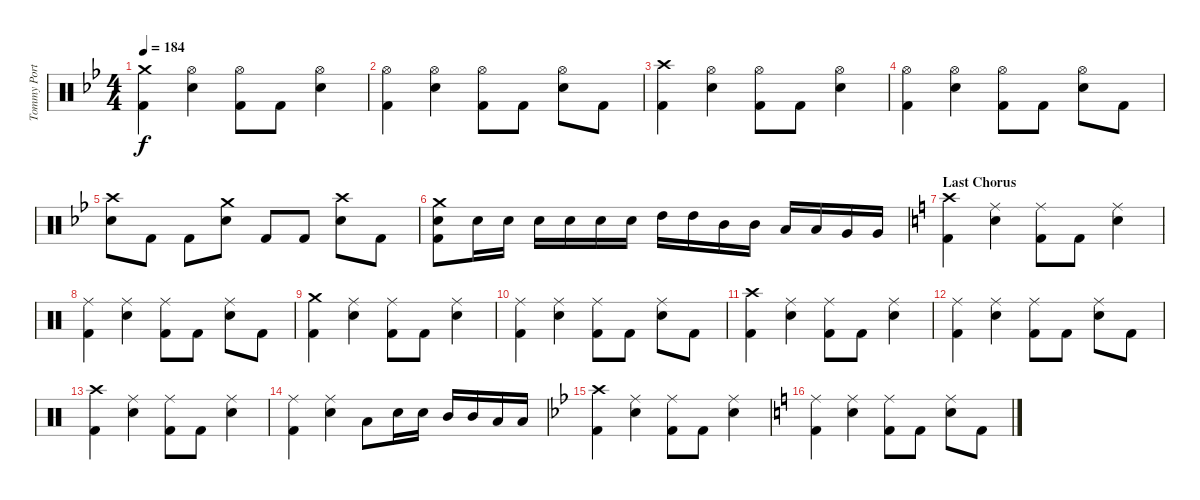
\track ("Tommy Portino - Drums" "Tommy Port") {instrument percussion}
\staff {score}
\articulation defaults
\ts (4 4)
\tempo 184
\clef neutral
\ks gminor
("Crash medium (hit)" "Kick (hit) 2").4{dy f} ("Hi-Hat (open)" "Electric Snare (hit)").4 ("Hi-Hat (open)" "Kick (hit) 2").8 "Kick (hit) 2".8 ("Hi-Hat (open)" "Electric Snare (hit)").4 |
("Hi-Hat (open)" "Kick (hit) 2").4 ("Hi-Hat (open)" "Electric Snare (hit)").4 ("Hi-Hat (open)" "Kick (hit) 2").8 "Kick (hit) 2".8 ("Hi-Hat (open)" "Electric Snare (hit)").8 "Kick (hit) 2".8 |
("Crash high (hit)" "Kick (hit) 2").4 ("Hi-Hat (open)" "Electric Snare (hit)").4 ("Hi-Hat (open)" "Kick (hit) 2").8 "Kick (hit) 2".8 ("Hi-Hat (open)" "Electric Snare (hit)").4 |
("Hi-Hat (open)" "Kick (hit) 2").4 ("Hi-Hat (open)" "Electric Snare (hit)").4 ("Hi-Hat (open)" "Kick (hit) 2").8 "Kick (hit) 2".8 ("Hi-Hat (open)" "Electric Snare (hit)").8 "Kick (hit) 2".8 |
("Crash high (hit)" "Electric Snare (hit)").8 "Kick (hit) 2".8 "Kick (hit) 2".8 ("Crash medium (hit)" "Electric Snare (hit)").8 "Kick (hit) 2".8 "Kick (hit) 2".8 ("Crash high (hit)" "Electric Snare (hit)").8 "Kick (hit) 2".8 |
("Crash medium (hit)" "Electric Snare (hit)" "Kick (hit) 2").8 "Electric Snare (hit)".16 "Electric Snare (hit)".16 "Electric Snare (hit)".16 "Electric Snare (hit)".16 "Electric Snare (hit)".16 "Electric Snare (hit)".16 "High Tom (hit)".16 "High Tom (hit)".16 "Mid Tom (hit)".16 "Mid Tom (hit)".16 "Low Tom (hit)".16 "Low Tom (hit)".16 "Very Low Tom (hit)".16 "Very Low Tom (hit)".16 |
\section ("" "Last Chorus")
\ks c
("Crash high (hit)" "Kick (hit) 2").4 ("Ride (middle)" "Electric Snare (hit)").4 ("Ride (middle)" "Kick (hit) 2").8 "Kick (hit) 2".8 ("Ride (middle)" "Electric Snare (hit)").4 |
("Ride (middle)" "Kick (hit) 2").4 ("Ride (middle)" "Electric Snare (hit)").4 ("Ride (middle)" "Kick (hit) 2").8 "Kick (hit) 2".8 ("Ride (middle)" "Electric Snare (hit)").8 "Kick (hit) 2".8 |
("Crash medium (hit)" "Kick (hit) 2").4 ("Ride (middle)" "Electric Snare (hit)").4 ("Ride (middle)" "Kick (hit) 2").8 "Kick (hit) 2".8 ("Ride (middle)" "Electric Snare (hit)").4 |
("Ride (middle)" "Kick (hit) 2").4 ("Ride (middle)" "Electric Snare (hit)").4 ("Ride (middle)" "Kick (hit) 2").8 "Kick (hit) 2".8 ("Ride (middle)" "Electric Snare (hit)").8 "Kick (hit) 2".8 |
("Crash high (hit)" "Kick (hit) 2").4 ("Ride (middle)" "Electric Snare (hit)").4 ("Ride (middle)" "Kick (hit) 2").8 "Kick (hit) 2".8 ("Ride (middle)" "Electric Snare (hit)").4 |
("Ride (middle)" "Kick (hit) 2").4 ("Ride (middle)" "Electric Snare (hit)").4 ("Ride (middle)" "Kick (hit) 2").8 "Kick (hit) 2".8 ("Ride (middle)" "Electric Snare (hit)").8 "Kick (hit) 2".8 |
("Crash high (hit)" "Kick (hit) 2").4 ("Ride (middle)" "Electric Snare (hit)").4 ("Ride (middle)" "Kick (hit) 2").8 "Kick (hit) 2".8 ("Ride (middle)" "Electric Snare (hit)").4 |
("Ride (middle)" "Kick (hit) 2").4 ("Ride (middle)" "Electric Snare (hit)").4 "Low Tom (hit)".8 "Electric Snare (hit)".16 "Electric Snare (hit)".16 "Mid Tom (hit)".16 "Mid Tom (hit)".16 "Low Tom (hit)".16 "Low Tom (hit)".16 |
\ks gminor
("Crash high (hit)" "Kick (hit) 2").4 ("Ride (middle)" "Electric Snare (hit)").4 ("Ride (middle)" "Kick (hit) 2").8 "Kick (hit) 2".8 ("Ride (middle)" "Electric Snare (hit)").4 |
\ks c
("Ride (middle)" "Kick (hit) 2").4 ("Ride (middle)" "Electric Snare (hit)").4 ("Ride (middle)" "Kick (hit) 2").8 "Kick (hit) 2".8 ("Ride (middle)" "Electric Snare (hit)").8 "Kick (hit) 2".8
